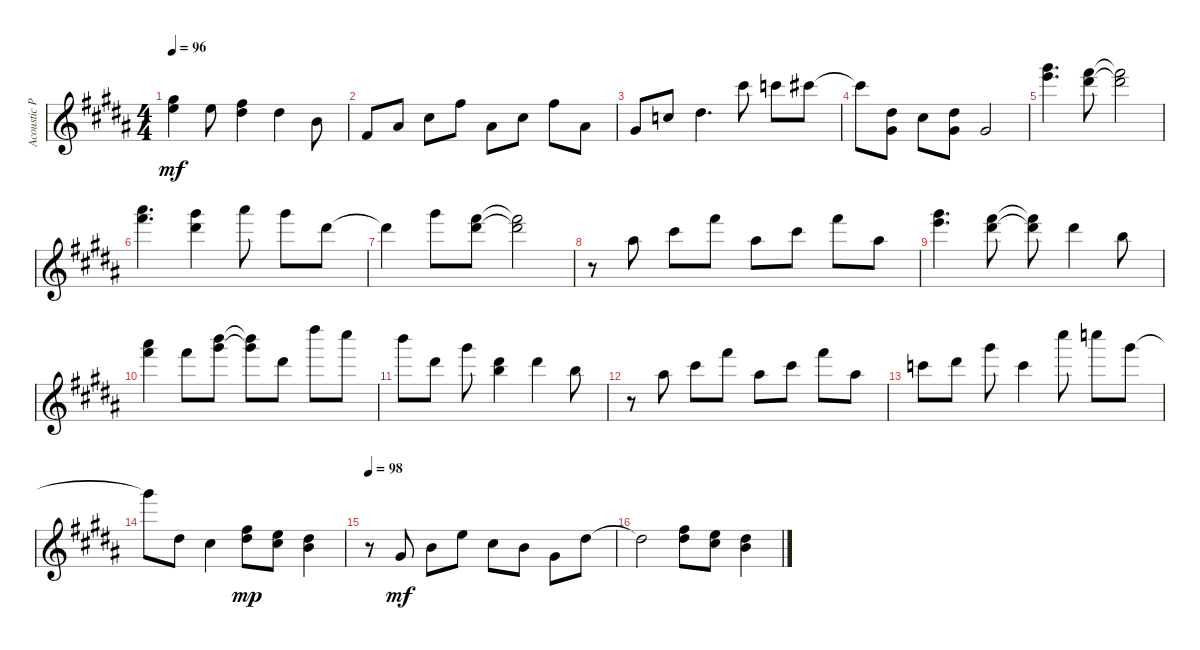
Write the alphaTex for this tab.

\track ("Acoustic Piano (Staff 1)" "Acoustic P") {instrument electricguitarclean}
\staff {score}
\tuning (E4 B3 G3 D3 A2 E2 B1) {hide}
\ts (4 4)
\tempo 96
\clef g2
\ks b
(0.1 9.2).4{dy mf} 0.1.8 (2.1 4.2).4 4.2.4 0.2.8 |
4.4.8 3.3.8 2.2.8 2.1.8 3.3.8 2.2.8 2.1.8 3.3.8 |
1.3.8 1.2.8 4.2.4{d} 9.1.8 8.1.8 9.1.8 |
9.1{t}.8 (4.2 1.3).8 2.2.8 (4.2 1.3).8 1.3.2 |
(16.1 17.2).4{d} (14.1 16.2).8 (14.1{t} 16.2{t}).2 |
(18.1 19.2).4{d} (16.1 16.2).4 18.1.8 16.1.8 11.1.8 |
11.1{t}.4 16.1.8 (14.1 16.2).8 (14.1{t} 16.2{t}).2 |
r.8 6.1.8 9.1.8 14.1.8 6.1.8 9.1.8 14.1.8 6.1.8 |
(16.1 17.2).4{d} (14.1 16.2).8 (14.1{t} 16.2{t}).8 11.1.4 7.1.8 |
(18.1 19.2).4 14.1.8 (19.1 21.2).8 (19.1{t} 21.2{t}).8 11.1.8 23.1.8 21.1.8 |
19.1.8 11.1.8 16.1.8 (11.1 12.2).4 11.1.4 7.1.8 |
r.8 6.1.8 9.1.8 14.1.8 6.1.8 9.1.8 14.1.8 6.1.8 |
8.1.8 11.1.8 16.1.8 8.1.4 21.1.8 20.1.8 16.1.8 |
16.1{t}.8 4.2.8 2.2.4 (2.1 4.2).8{dy mp} (0.1 2.2).8 (4.2 4.3).4 |
\tempo 98
r.8 1.3.8{dy mf} 0.2.8 0.1.8 2.2.8 0.2.8 1.3.8 4.2.8 |
4.2{t}.2 (2.1 4.2).8 (0.1 2.2).8 (4.2 4.3).4
